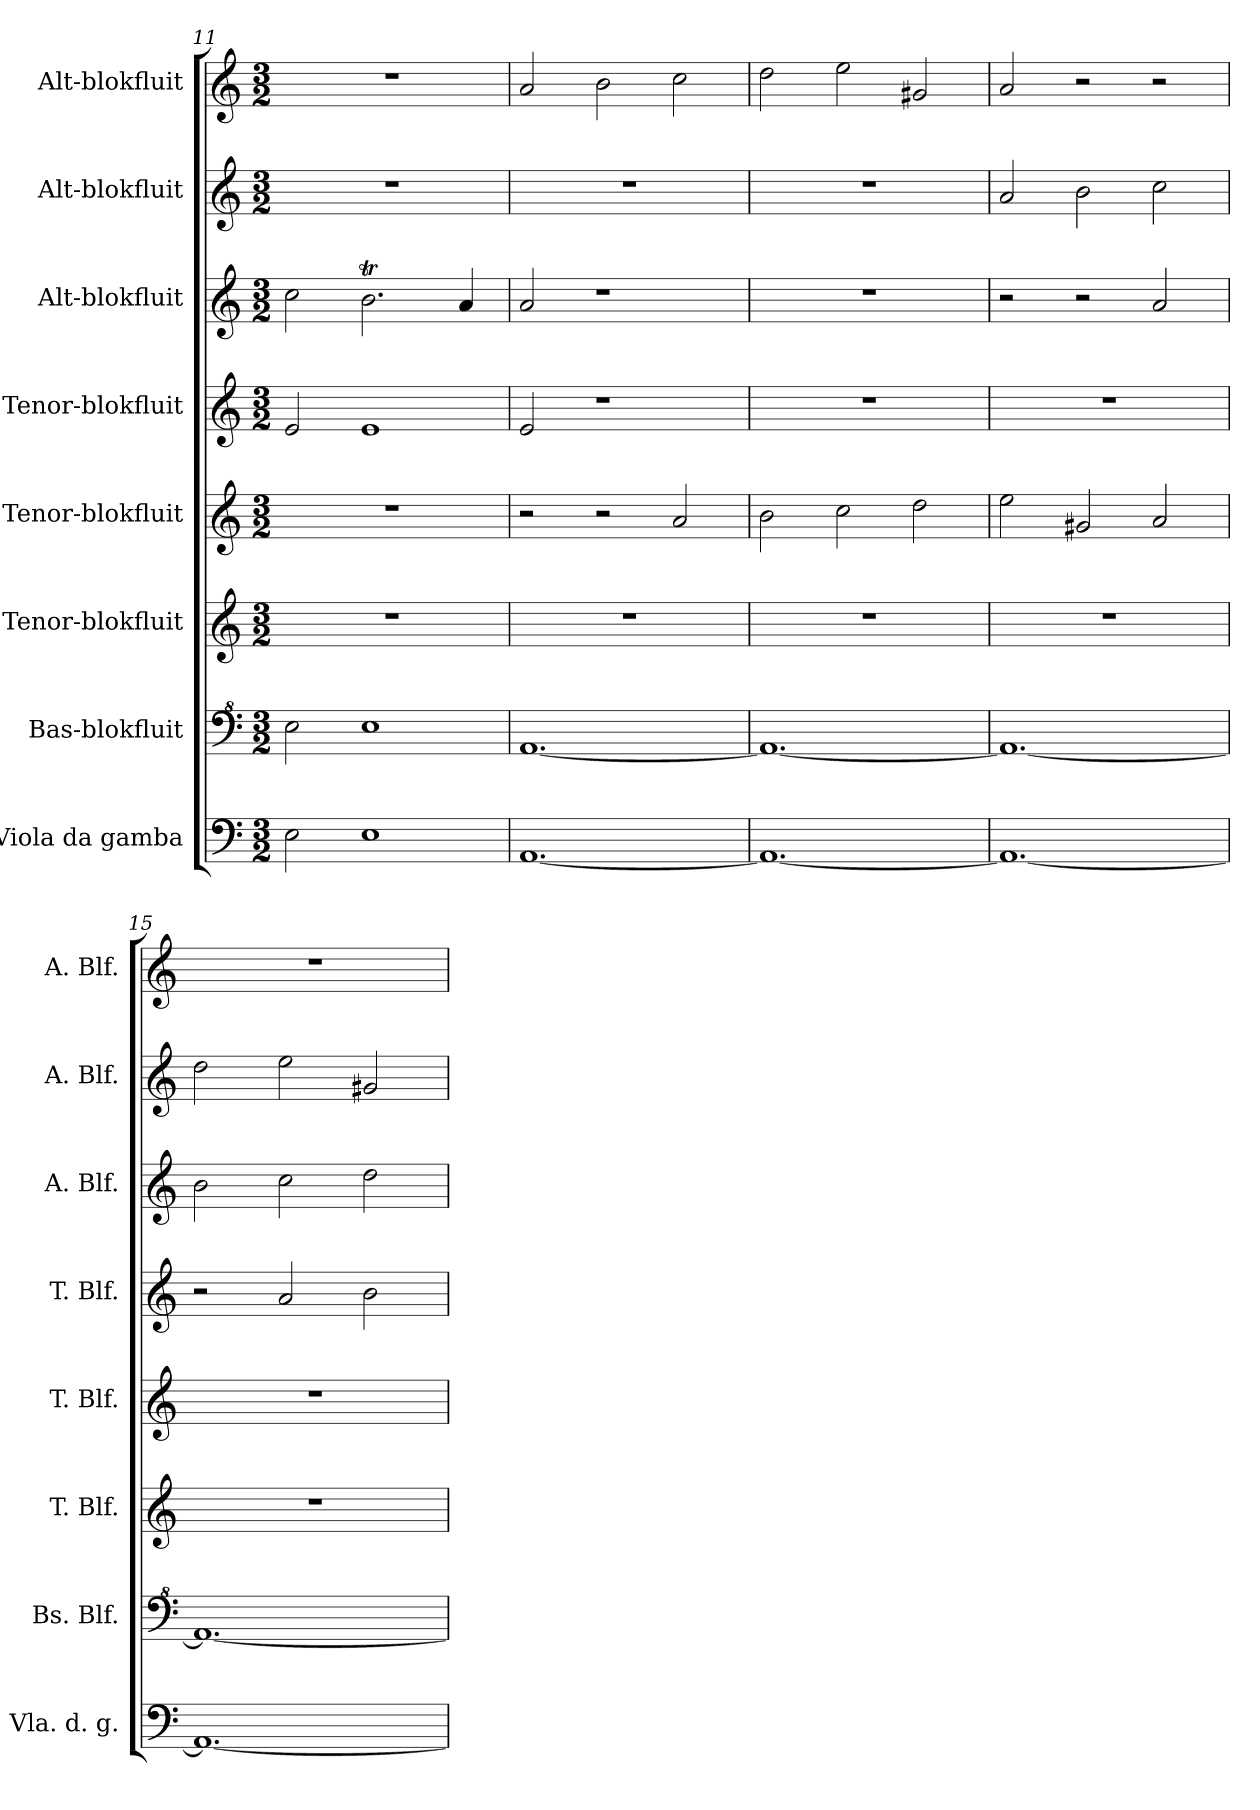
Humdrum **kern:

**kern	**kern	**kern	**kern	**kern	**kern	**kern	**kern
*part8	*part7	*part6	*part5	*part4	*part3	*part2	*part1
*staff8	*staff7	*staff6	*staff5	*staff4	*staff3	*staff2	*staff1
*I"Viola da gamba	*I"Bas-blokfluit	*I"Tenor-blokfluit	*I"Tenor-blokfluit	*I"Tenor-blokfluit	*I"Alt-blokfluit	*I"Alt-blokfluit	*I"Alt-blokfluit
*I'Vla. d. g.	*I'Bs. Blf.	*I'T. Blf.	*I'T. Blf.	*I'T. Blf.	*I'A. Blf.	*I'A. Blf.	*I'A. Blf.
*clefF4	*clefF^4	*clefG2	*clefG2	*clefG2	*clefG2	*clefG2	*clefG2
*k[]	*k[]	*k[]	*k[]	*k[]	*k[]	*k[]	*k[]
*M3/2	*M3/2	*M3/2	*M3/2	*M3/2	*M3/2	*M3/2	*M3/2
=11	=11	=11	=11	=11	=11	=11	=11
2E\	2e\	1.r	1.r	2e/	2cc\	1.r	1.r
1E	1e	.	.	1e	2.bt\	.	.
.	.	.	.	.	4a/	.	.
=12	=12	=12	=12	=12	=12	=12	=12
[1.AA	[1.A	1.r	2r	2e/	2a/	1.r	2a/
.	.	.	2r	1r	1r	.	2b\
.	.	.	2a/	.	.	.	2cc\
=13	=13	=13	=13	=13	=13	=13	=13
1.AA_	1.A_	1.r	2b\	1.r	1.r	1.r	2dd\
.	.	.	2cc\	.	.	.	2ee\
.	.	.	2dd\	.	.	.	2g#X/
=14	=14	=14	=14	=14	=14	=14	=14
1.AA_	1.A_	1.r	2ee\	1.r	2r	2a/	2a/
.	.	.	2g#X/	.	2r	2b\	2r
.	.	.	2a/	.	2a/	2cc\	2r
=15	=15	=15	=15	=15	=15	=15	=15
1.AA_	1.A_	1.r	1.r	2r	2b\	2dd\	1.r
.	.	.	.	2a/	2cc\	2ee\	.
.	.	.	.	2b\	2dd\	2g#X/	.
=	=	=	=	=	=	=	=
*-	*-	*-	*-	*-	*-	*-	*-
